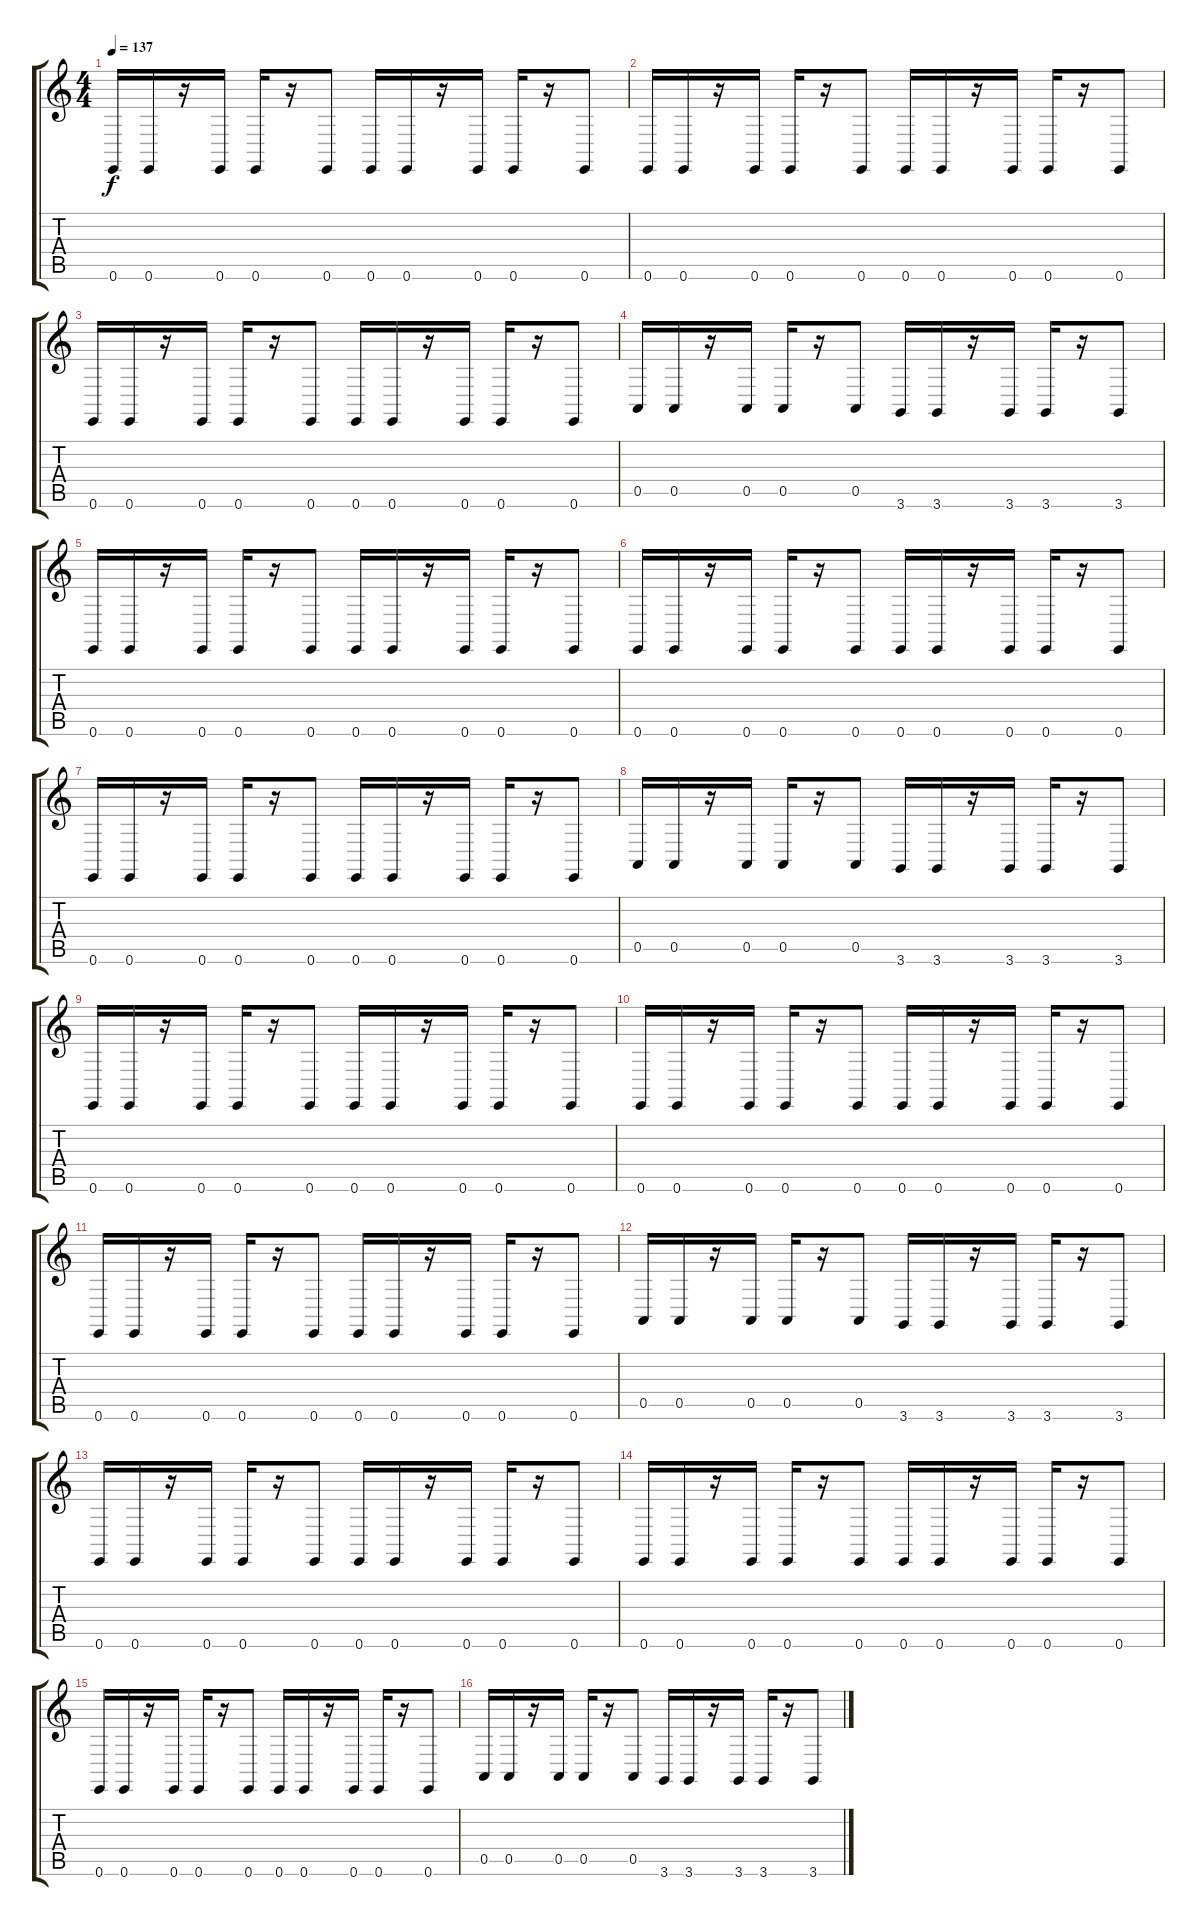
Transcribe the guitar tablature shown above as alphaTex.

\track "" {instrument lead8bassandlead}
\staff {score tabs}
\tuning (E4 B3 G3 D3 A2 E2) {hide}
\ts (4 4)
\tempo 137
\clef g2
\ks c
0.6.16{dy f} 0.6.16 r.16 0.6.16 0.6.16 r.16 0.6.8 0.6.16 0.6.16 r.16 0.6.16 0.6.16 r.16 0.6.8 |
0.6.16 0.6.16 r.16 0.6.16 0.6.16 r.16 0.6.8 0.6.16 0.6.16 r.16 0.6.16 0.6.16 r.16 0.6.8 |
0.6.16 0.6.16 r.16 0.6.16 0.6.16 r.16 0.6.8 0.6.16 0.6.16 r.16 0.6.16 0.6.16 r.16 0.6.8 |
0.5.16 0.5.16 r.16 0.5.16 0.5.16 r.16 0.5.8 3.6.16 3.6.16 r.16 3.6.16 3.6.16 r.16 3.6.8 |
0.6.16 0.6.16 r.16 0.6.16 0.6.16 r.16 0.6.8 0.6.16 0.6.16 r.16 0.6.16 0.6.16 r.16 0.6.8 |
0.6.16 0.6.16 r.16 0.6.16 0.6.16 r.16 0.6.8 0.6.16 0.6.16 r.16 0.6.16 0.6.16 r.16 0.6.8 |
0.6.16 0.6.16 r.16 0.6.16 0.6.16 r.16 0.6.8 0.6.16 0.6.16 r.16 0.6.16 0.6.16 r.16 0.6.8 |
0.5.16 0.5.16 r.16 0.5.16 0.5.16 r.16 0.5.8 3.6.16 3.6.16 r.16 3.6.16 3.6.16 r.16 3.6.8 |
0.6.16 0.6.16 r.16 0.6.16 0.6.16 r.16 0.6.8 0.6.16 0.6.16 r.16 0.6.16 0.6.16 r.16 0.6.8 |
0.6.16 0.6.16 r.16 0.6.16 0.6.16 r.16 0.6.8 0.6.16 0.6.16 r.16 0.6.16 0.6.16 r.16 0.6.8 |
0.6.16 0.6.16 r.16 0.6.16 0.6.16 r.16 0.6.8 0.6.16 0.6.16 r.16 0.6.16 0.6.16 r.16 0.6.8 |
0.5.16 0.5.16 r.16 0.5.16 0.5.16 r.16 0.5.8 3.6.16 3.6.16 r.16 3.6.16 3.6.16 r.16 3.6.8 |
0.6.16 0.6.16 r.16 0.6.16 0.6.16 r.16 0.6.8 0.6.16 0.6.16 r.16 0.6.16 0.6.16 r.16 0.6.8 |
0.6.16 0.6.16 r.16 0.6.16 0.6.16 r.16 0.6.8 0.6.16 0.6.16 r.16 0.6.16 0.6.16 r.16 0.6.8 |
0.6.16 0.6.16 r.16 0.6.16 0.6.16 r.16 0.6.8 0.6.16 0.6.16 r.16 0.6.16 0.6.16 r.16 0.6.8 |
0.5.16 0.5.16 r.16 0.5.16 0.5.16 r.16 0.5.8 3.6.16 3.6.16 r.16 3.6.16 3.6.16 r.16 3.6.8
